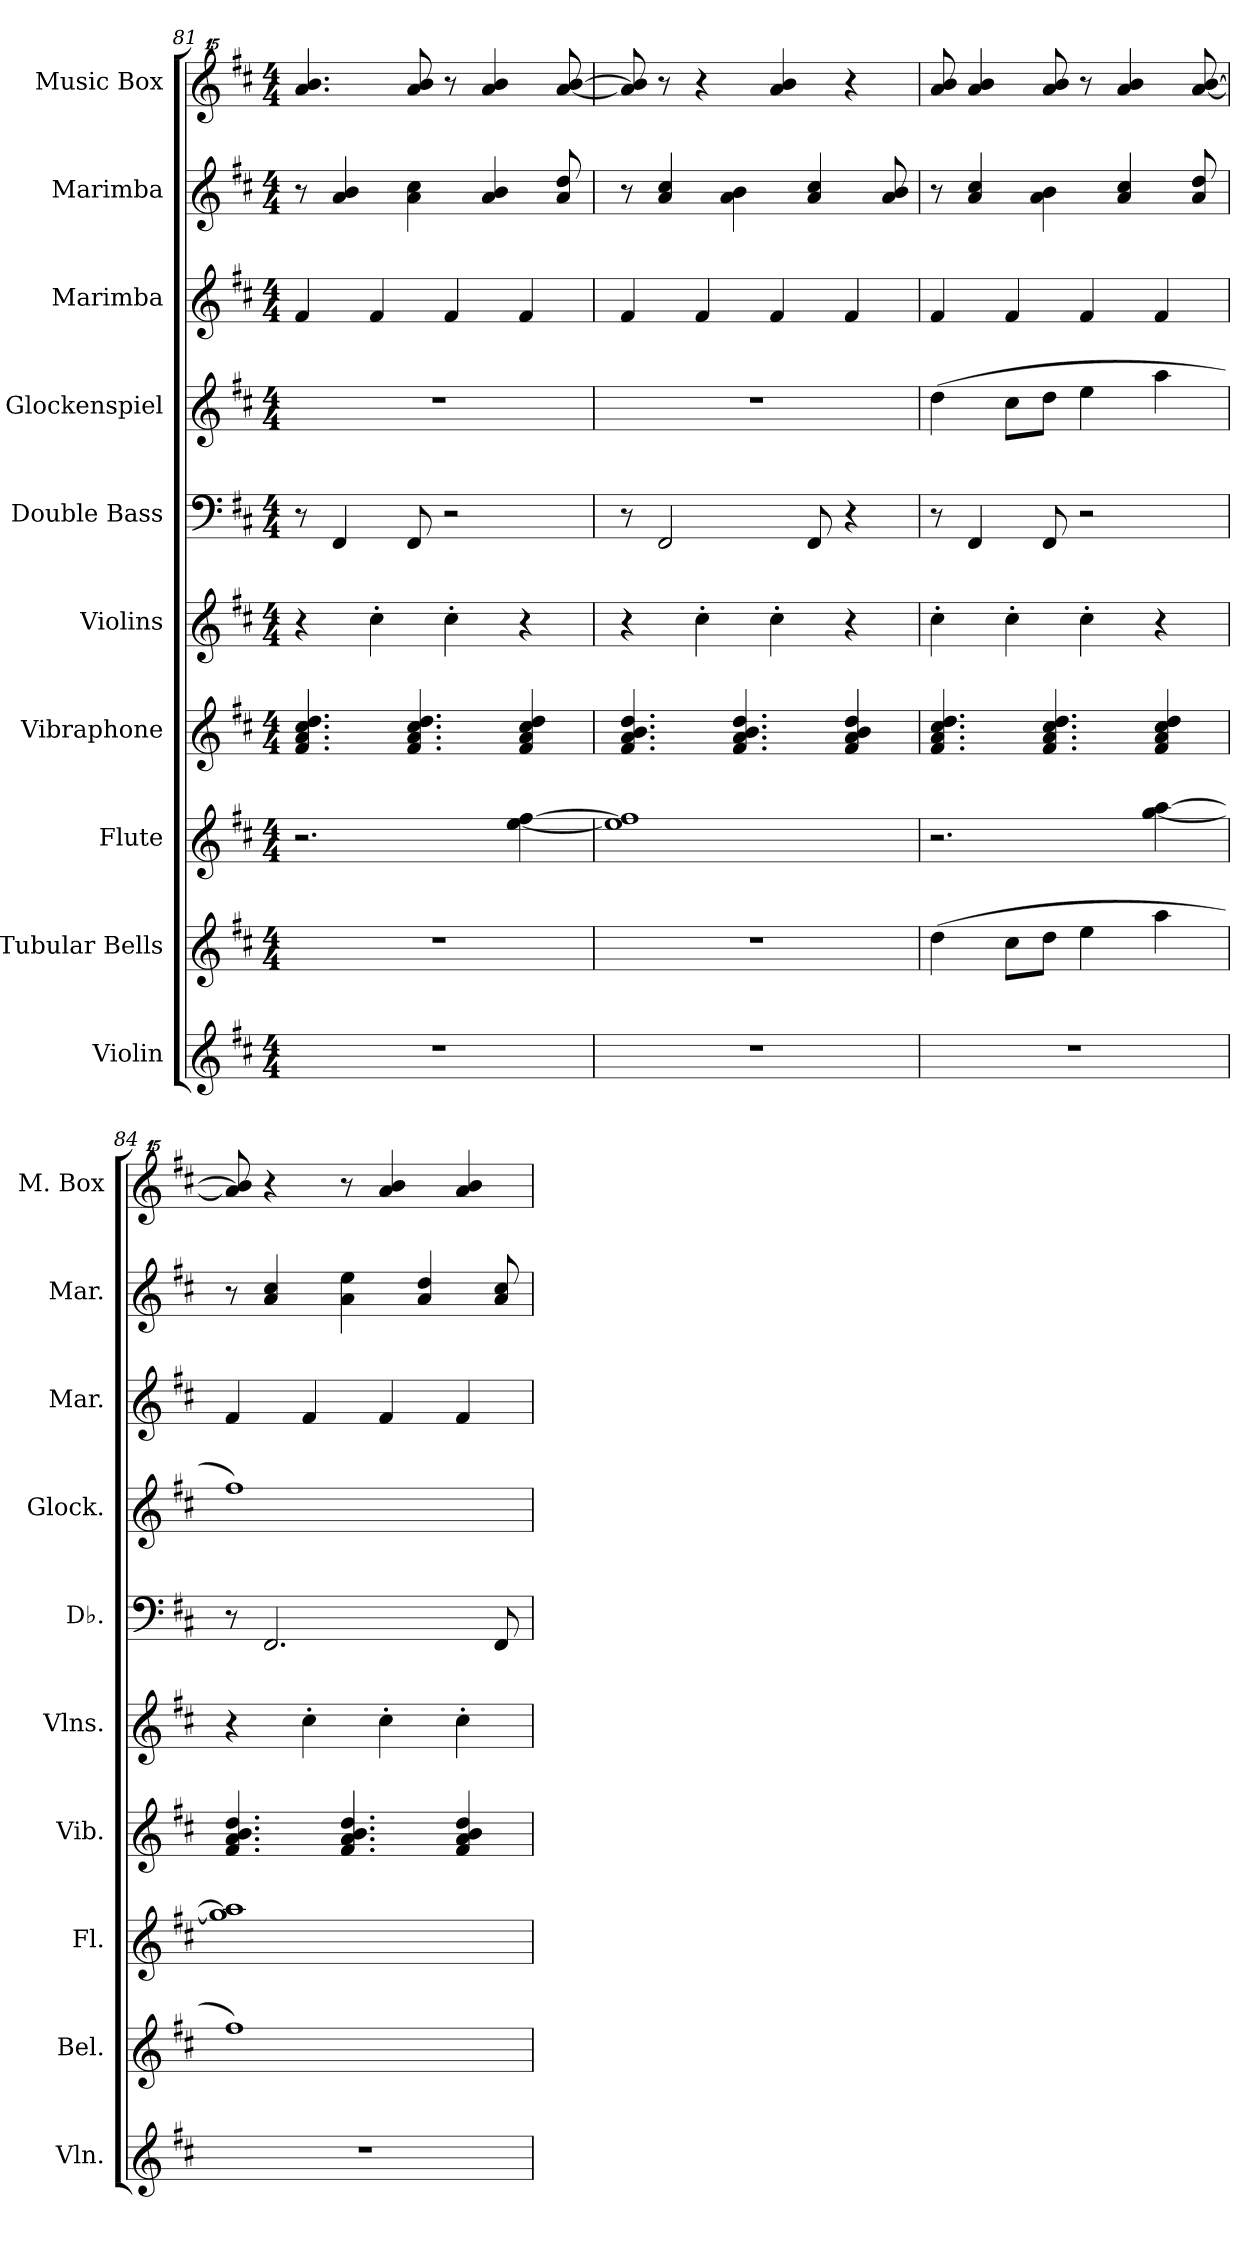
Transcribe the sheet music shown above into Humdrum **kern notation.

**kern	**kern	**kern	**kern	**kern	**kern	**kern	**kern	**kern	**kern
*part10	*part9	*part8	*part7	*part6	*part5	*part4	*part3	*part2	*part1
*staff10	*staff9	*staff8	*staff7	*staff6	*staff5	*staff4	*staff3	*staff2	*staff1
*I"Violin	*I"Tubular Bells	*I"Flute	*I"Vibraphone	*I"Violins	*I"Double Bass	*I"Glockenspiel	*I"Marimba	*I"Marimba	*I"Music Box
*I'Vln.	*I'Bel.	*I'Fl.	*I'Vib.	*I'Vlns.	*I'Db.	*I'Glock.	*I'Mar.	*I'Mar.	*I'M. Box
*clefG2	*clefG2	*clefG2	*clefG2	*clefG2	*clefF4	*clefG2	*clefG2	*clefG2	*clefG^^2
*	*	*	*	*	*ITrd7c12	*ITrd-14c-24	*	*	*
*k[f#c#]	*k[f#c#]	*k[f#c#]	*k[f#c#]	*k[f#c#]	*k[f#c#]	*k[f#c#]	*k[f#c#]	*k[f#c#]	*k[f#c#]
*M4/4	*M4/4	*M4/4	*M4/4	*M4/4	*M4/4	*M4/4	*M4/4	*M4/4	*M4/4
=81	=81	=81	=81	=81	=81	=81	=81	=81	=81
1r	1r	2.r	4.f#/ 4.a/ 4.cc#/ 4.dd/	4r	8r	1r	4f#/	8r	4.aaa/ 4.bbb/
.	.	.	.	.	4FFF#/	.	.	4a/ 4b/	.
.	.	.	.	4cc#'\	.	.	4f#/	.	.
.	.	.	4.f#/ 4.a/ 4.cc#/ 4.dd/	.	8FFF#/	.	.	4a\ 4cc#\	8aaa/ 8bbb/
.	.	.	.	4cc#'\	2r	.	4f#/	.	8r
.	.	.	.	.	.	.	.	4a/ 4b/	4aaa/ 4bbb/
.	.	[4ee\ [4ff#\	4f#/ 4a/ 4cc#/ 4dd/	4r	.	.	4f#/	.	.
.	.	.	.	.	.	.	.	8a/ 8dd/	[8aaa/ [8bbb/
=82	=82	=82	=82	=82	=82	=82	=82	=82	=82
1r	1r	1ee] 1ff#]	4.f#/ 4.a/ 4.b/ 4.dd/	4r	8r	1r	4f#/	8r	8aaa/] 8bbb/]
.	.	.	.	.	2FFF#/	.	.	4a/ 4cc#/	8r
.	.	.	.	4cc#'\	.	.	4f#/	.	4r
.	.	.	4.f#/ 4.a/ 4.b/ 4.dd/	.	.	.	.	4a\ 4b\	.
.	.	.	.	4cc#'\	.	.	4f#/	.	4aaa/ 4bbb/
.	.	.	.	.	8FFF#/	.	.	4a/ 4cc#/	.
.	.	.	4f#/ 4a/ 4b/ 4dd/	4r	4r	.	4f#/	.	4r
.	.	.	.	.	.	.	.	8a/ 8b/	.
=83	=83	=83	=83	=83	=83	=83	=83	=83	=83
1r	(4dd\	2.r	4.f#/ 4.a/ 4.cc#/ 4.dd/	4cc#'\	8r	(4dddd\	4f#/	8r	8aaa/ 8bbb/
.	.	.	.	.	4FFF#/	.	.	4a/ 4cc#/	4aaa/ 4bbb/
.	8cc#\L	.	.	4cc#'\	.	8cccc#\L	4f#/	.	.
.	8dd\J	.	4.f#/ 4.a/ 4.cc#/ 4.dd/	.	8FFF#/	8dddd\J	.	4a\ 4b\	8aaa/ 8bbb/
.	4ee\	.	.	4cc#'\	2r	4eeee\	4f#/	.	8r
.	.	.	.	.	.	.	.	4a/ 4cc#/	4aaa/ 4bbb/
.	4aa\	[4gg\ [4aa\	4f#/ 4a/ 4cc#/ 4dd/	4r	.	4aaaa\	4f#/	.	.
.	.	.	.	.	.	.	.	8a/ 8dd/	[8aaa/ [8bbb/
!!LO:PB:g=z
=84	=84	=84	=84	=84	=84	=84	=84	=84	=84
1r	1ff#)	1gg] 1aa]	4.f#/ 4.a/ 4.b/ 4.dd/	4r	8r	1ffff#)	4f#/	8r	8aaa/] 8bbb/]
.	.	.	.	.	2.FFF#/	.	.	4a/ 4cc#/	4r
.	.	.	.	4cc#'\	.	.	4f#/	.	.
.	.	.	4.f#/ 4.a/ 4.b/ 4.dd/	.	.	.	.	4a\ 4ee\	8r
.	.	.	.	4cc#'\	.	.	4f#/	.	4aaa/ 4bbb/
.	.	.	.	.	.	.	.	4a/ 4dd/	.
.	.	.	4f#/ 4a/ 4b/ 4dd/	4cc#'\	.	.	4f#/	.	4aaa/ 4bbb/
.	.	.	.	.	8FFF#/	.	.	8a/ 8cc#/	.
=	=	=	=	=	=	=	=	=	=
*-	*-	*-	*-	*-	*-	*-	*-	*-	*-
